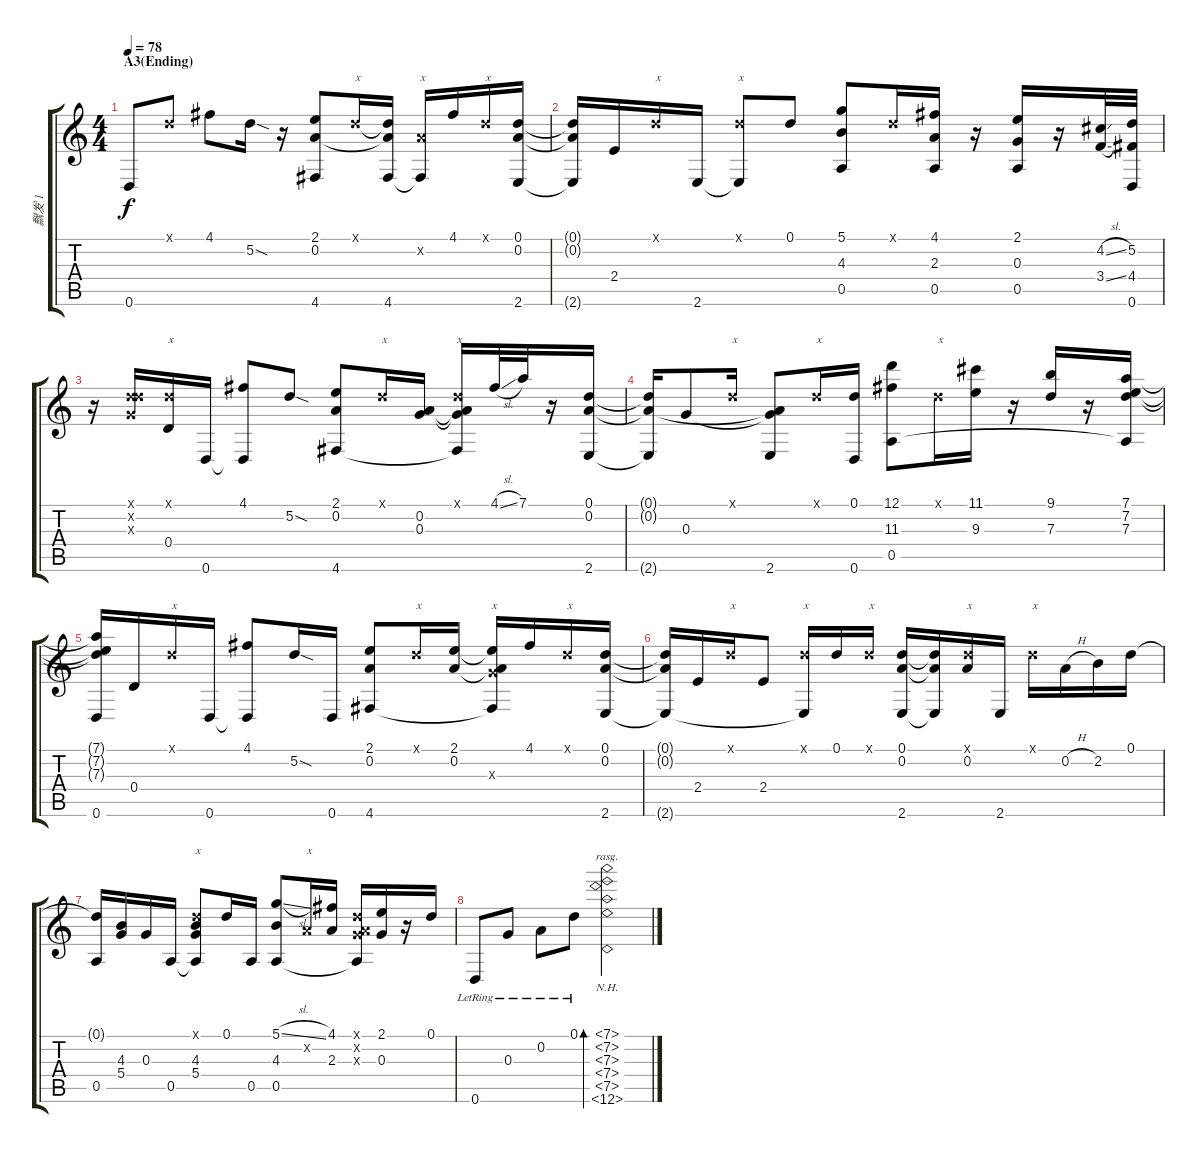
\track ("飘发 1" "飘发 1") {instrument acousticguitarsteel}
\staff {score tabs}
\tuning (D4 A3 G3 D3 A2 D2) {hide}
\ts (4 4)
\section ("" "A3(Ending)")
\tempo 78
\clef g2
\ks c
0.6.8{dy f} 0.1{x}.8 4.1.8 5.2{sod}.16 r.16 (2.1 0.2 4.6).8 0.1{x}.16{txt "x"} (0.1{t} 0.2{t} 4.6).16 (0.2{x} 4.6{t}).16{txt "x"} 4.1.16 0.1{x}.16{txt "x"} (0.1 0.2 2.6).16 |
(0.1{t} 0.2{t} 2.6{t}).16 2.4.16 0.1{x}.16{txt "x"} 2.6.16 (0.1{x} 2.6{t}).8{txt "x"} 0.1.8 (5.1 4.3 0.5).8 0.1{x}.16 (4.1 2.3 0.5).16 r.16 (2.1 0.3 0.5).16 r.16 (4.2{sl} 3.4{sl}).32 (5.2 4.4 0.6).32 |
r.16 (0.1{x} 5.2{x} 0.3{x}).16 (0.1{x} 0.4).16{txt "x"} 0.6.16 (4.1 0.6{t}).8 5.2{sod}.8 (2.1 0.2 4.6).8 0.1{x}.16{txt "x"} (0.2 0.3).16 (0.1{x} 0.2{t} 0.3{t} 4.6{t}).16{txt "x"} 4.1{sl}.32 7.1.32 r.16 (0.1 0.2 2.6).16 |
(0.1{t} 0.2{t} 2.6{t}).16 0.3.8 0.1{x}.16{txt "x"} (0.2{t} 0.3{t} 2.6).8 0.1{x}.16{txt "x"} (0.1 0.6).16 (12.1 11.3 0.5).8 0.1{x}.16{txt "x"} (11.1 9.3).16 r.16 (9.1 7.3).16 r.16 (7.1 7.2 7.3 0.5{t}).16 |
(7.1{t} 7.2{t} 7.3{t} 0.6).16 0.4.16 0.1{x}.16{txt "x"} 0.6.16 (4.1 0.6{t}).8 5.2{sod}.16 0.6.16 (2.1 0.2 4.6).8 0.1{x}.16{txt "x"} (2.1 0.2).16 (2.1{t} 0.2{t} 0.3{x} 4.6{t}).16{txt "x"} 4.1.16 0.1{x}.16{txt "x"} (0.1 0.2 2.6).16 |
(0.1{t} 0.2{t} 2.6{t}).16 2.4.16 0.1{x}.16{txt "x"} 2.4.8 (0.1{x} 2.6{t}).16{txt "x"} 0.1.16 0.1{x}.16{txt "x"} (0.1 0.2 2.6).16 (0.1{t} 0.2{t} 2.6{t}).16 (0.1{x} 0.2).16{txt "x"} 2.6.16 0.1{x}.16{txt "x"} 0.2{h}.16 2.2.16 0.1.16 |
(0.1{t} 0.5).16 (4.3 5.4).16 0.3.16 0.5.16 (0.1{x} 4.3 5.4 0.5{t}).8{txt "x"} 0.1.16 0.5.16 (5.1{sl} 4.3 0.5).8 0.2{x}.16{txt "x"} (4.1 2.3).16 (0.1{x} 0.2{x} 0.3{x} 0.5{t}).16 (2.1 0.3).16 r.16 0.1.16 |
0.6{lr}.8 0.3{lr}.8 0.2{lr}.8 0.1{lr}.8 (7.1{nh} 7.2{nh} 7.3{nh} 7.4{nh} 7.5{nh} 0.6{nh}).2{bd 240 rasg ii}
